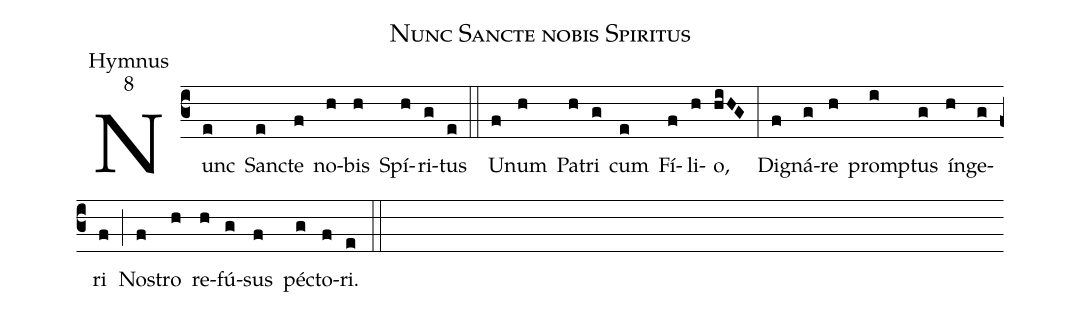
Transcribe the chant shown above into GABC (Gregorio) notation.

name:Nunc Sancte nobis Spiritus;
office-part:Hymnus;
mode:8;
%%
(c3) Nunc(e) Sanc(e)te(f) no(h)bis(h) Spí(h)ri(g)tus(e) (::)
U(f)num(h) Pa(h)tri(g) cum(e) Fí(f)li(h)o,(hiHG) (:)
Di(f)gná(g)re(h) promp(i)tus(g) ín(h)ge(g)ri(f) (;) No(f)stro(h) re(h)fú(g)sus(f) pé(g)cto(f)ri.(e) (::)
